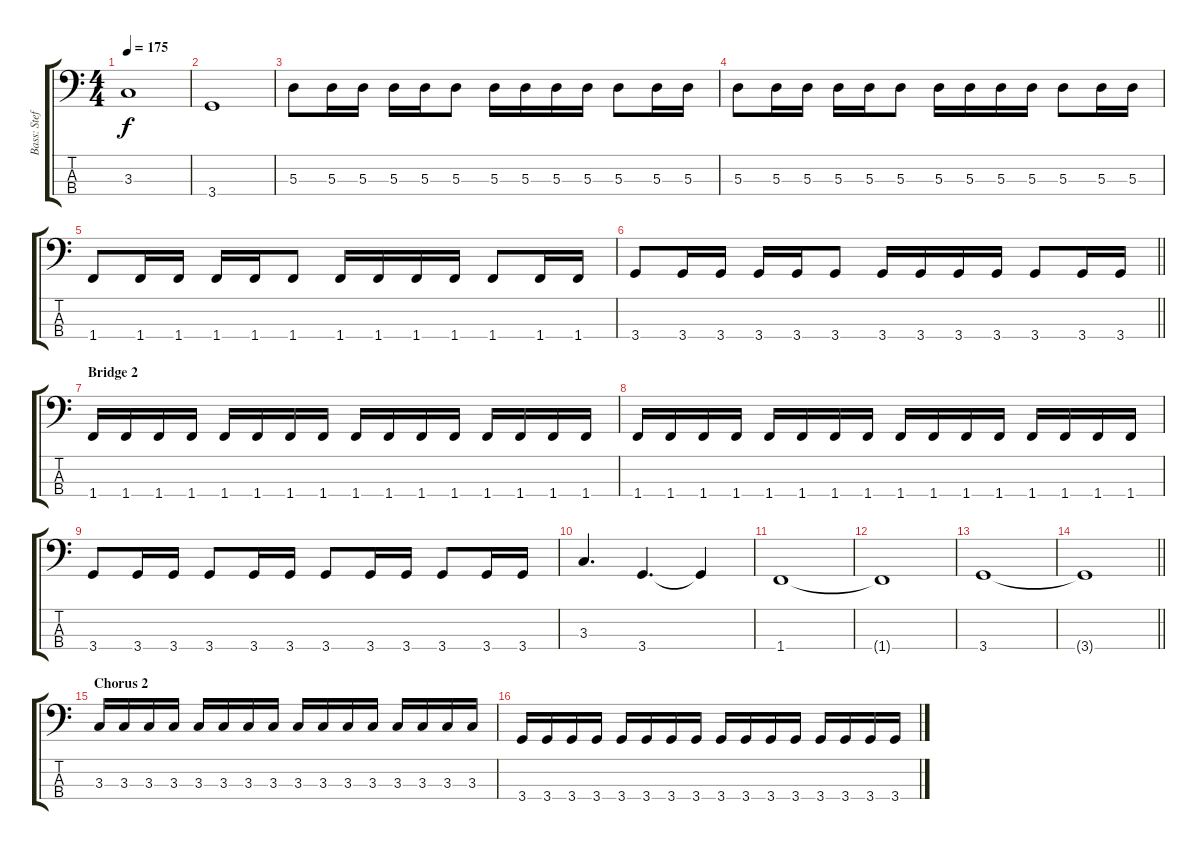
\track ("Bass: Stefan Gimpl" "Bass: Stef") {instrument electricbassfinger}
\staff {score tabs}
\tuning (G2 D2 A1 E1) {hide}
\ts (4 4)
\tempo 175
\clef f4
\ks aminor
3.3.1{dy f} |
3.4.1 |
5.3.8 5.3.16 5.3.16 5.3.16 5.3.16 5.3.8 5.3.16 5.3.16 5.3.16 5.3.16 5.3.8 5.3.16 5.3.16 |
5.3.8 5.3.16 5.3.16 5.3.16 5.3.16 5.3.8 5.3.16 5.3.16 5.3.16 5.3.16 5.3.8 5.3.16 5.3.16 |
1.4.8 1.4.16 1.4.16 1.4.16 1.4.16 1.4.8 1.4.16 1.4.16 1.4.16 1.4.16 1.4.8 1.4.16 1.4.16 |
\barLineRight lightlight
3.4.8 3.4.16 3.4.16 3.4.16 3.4.16 3.4.8 3.4.16 3.4.16 3.4.16 3.4.16 3.4.8 3.4.16 3.4.16 |
\section ("" "Bridge 2")
1.4.16 1.4.16 1.4.16 1.4.16 1.4.16 1.4.16 1.4.16 1.4.16 1.4.16 1.4.16 1.4.16 1.4.16 1.4.16 1.4.16 1.4.16 1.4.16 |
1.4.16 1.4.16 1.4.16 1.4.16 1.4.16 1.4.16 1.4.16 1.4.16 1.4.16 1.4.16 1.4.16 1.4.16 1.4.16 1.4.16 1.4.16 1.4.16 |
3.4.8 3.4.16 3.4.16 3.4.8 3.4.16 3.4.16 3.4.8 3.4.16 3.4.16 3.4.8 3.4.16 3.4.16 |
3.3.4{d} 3.4.4{d} 3.4{t}.4 |
1.4.1 |
1.4{t}.1 |
3.4.1 |
\barLineRight lightlight
3.4{t}.1 |
\section ("" "Chorus 2")
3.3.16 3.3.16 3.3.16 3.3.16 3.3.16 3.3.16 3.3.16 3.3.16 3.3.16 3.3.16 3.3.16 3.3.16 3.3.16 3.3.16 3.3.16 3.3.16 |
3.4.16 3.4.16 3.4.16 3.4.16 3.4.16 3.4.16 3.4.16 3.4.16 3.4.16 3.4.16 3.4.16 3.4.16 3.4.16 3.4.16 3.4.16 3.4.16
